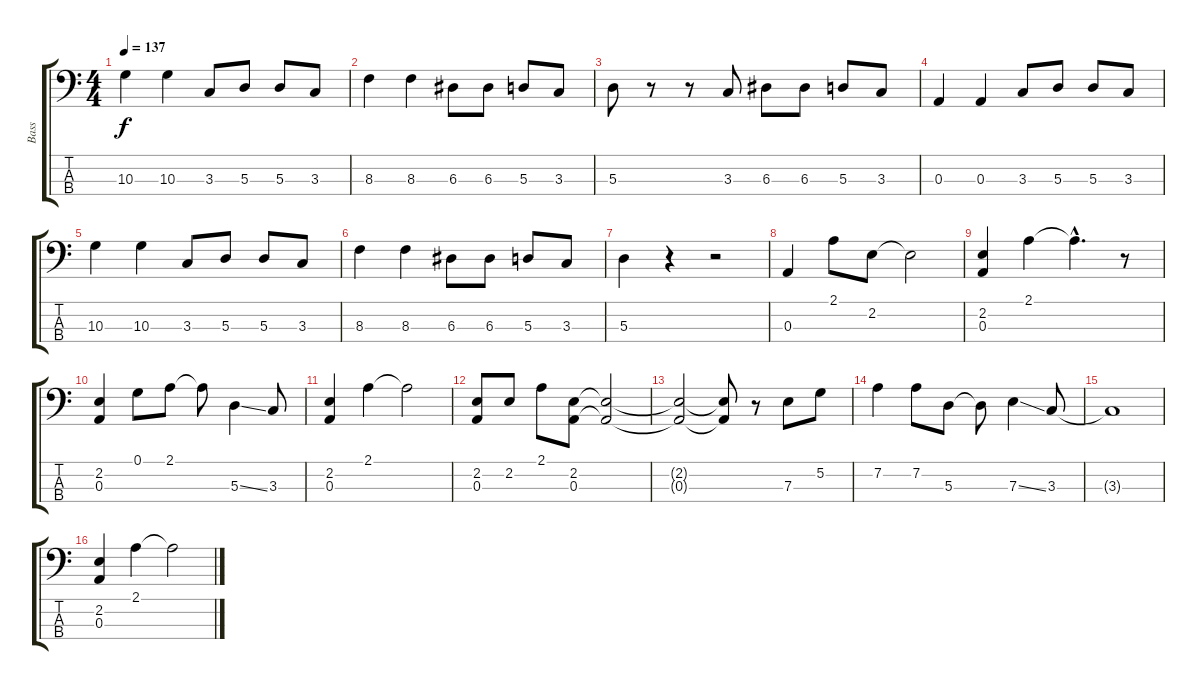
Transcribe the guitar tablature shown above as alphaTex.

\track ("Bass" "Bass") {instrument electricbassfinger}
\staff {score tabs}
\tuning (G2 D2 A1 E1) {hide}
\ts (4 4)
\tempo 137
\clef f4
\ks c
10.3.4{dy f} 10.3.4 3.3.8 5.3.8 5.3.8 3.3.8 |
8.3.4 8.3.4 6.3.8 6.3.8 5.3.8 3.3.8 |
5.3.8 r.8 r.8 3.3.8 6.3.8 6.3.8 5.3.8 3.3.8 |
0.3.4 0.3.4 3.3.8 5.3.8 5.3.8 3.3.8 |
10.3.4 10.3.4 3.3.8 5.3.8 5.3.8 3.3.8 |
8.3.4 8.3.4 6.3.8 6.3.8 5.3.8 3.3.8 |
5.3.4 r.4 r.2 |
0.3.4 2.1.8 2.2.8 2.2{t}.2 |
(2.2 0.3).4 2.1.4 2.1{hac t}.4{d} r.8 |
(2.2 0.3).4 0.1.8 2.1.8 2.1{t}.8 5.3{ss}.4 3.3.8 |
(2.2 0.3).4 2.1.4 2.1{t}.2 |
(2.2 0.3).8 2.2.8 2.1.8 (2.2 0.3).8 (2.2{t} 0.3{t}).2 |
(2.2{t} 0.3{t}).2 (2.2{t} 0.3{t}).8 r.8 7.3.8 5.2.8 |
7.2.4 7.2.8 5.3.8 5.3{t}.8 7.3{ss}.4 3.3.8 |
3.3{t}.1 |
(2.2 0.3).4 2.1.4 2.1{t}.2
